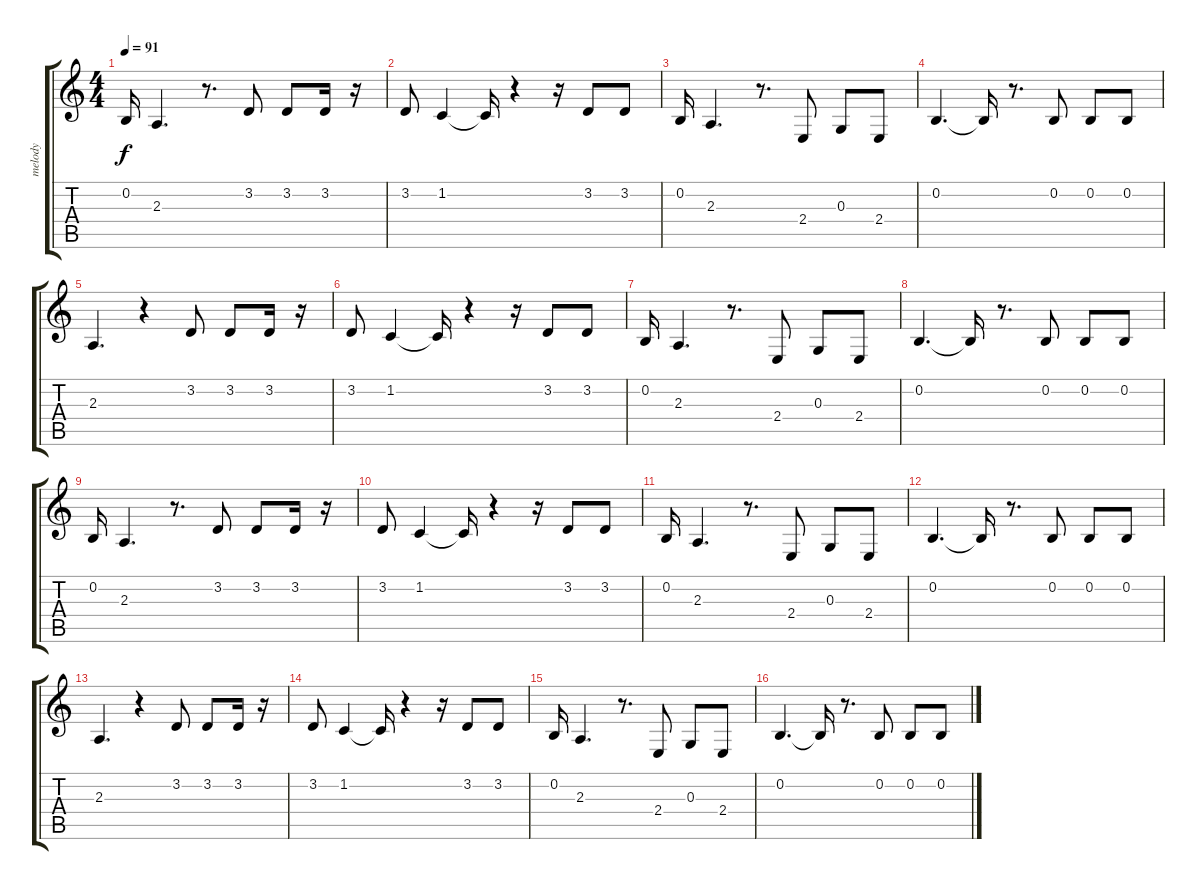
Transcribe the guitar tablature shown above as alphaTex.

\track ("melody" "melody") {instrument drawbarorgan}
\staff {score tabs}
\tuning (E4 B3 G3 D3 A2 E2) {hide}
\ts (4 4)
\tempo 91
\clef g2
\ks c
0.2.16{dy f} 2.3.4{d} r.8{d} 3.2.8 3.2.8 3.2.16 r.16 |
3.2.8 1.2.4 1.2{t}.16 r.4 r.16 3.2.8 3.2.8 |
0.2.16 2.3.4{d} r.8{d} 2.4.8 0.3.8 2.4.8 |
0.2.4{d} 0.2{t}.16 r.8{d} 0.2.8 0.2.8 0.2.8 |
2.3.4{d} r.4 3.2.8 3.2.8 3.2.16 r.16 |
3.2.8 1.2.4 1.2{t}.16 r.4 r.16 3.2.8 3.2.8 |
0.2.16 2.3.4{d} r.8{d} 2.4.8 0.3.8 2.4.8 |
0.2.4{d} 0.2{t}.16 r.8{d} 0.2.8 0.2.8 0.2.8 |
0.2.16 2.3.4{d} r.8{d} 3.2.8 3.2.8 3.2.16 r.16 |
3.2.8 1.2.4 1.2{t}.16 r.4 r.16 3.2.8 3.2.8 |
0.2.16 2.3.4{d} r.8{d} 2.4.8 0.3.8 2.4.8 |
0.2.4{d} 0.2{t}.16 r.8{d} 0.2.8 0.2.8 0.2.8 |
2.3.4{d} r.4 3.2.8 3.2.8 3.2.16 r.16 |
3.2.8 1.2.4 1.2{t}.16 r.4 r.16 3.2.8 3.2.8 |
0.2.16 2.3.4{d} r.8{d} 2.4.8 0.3.8 2.4.8 |
0.2.4{d} 0.2{t}.16 r.8{d} 0.2.8 0.2.8 0.2.8
